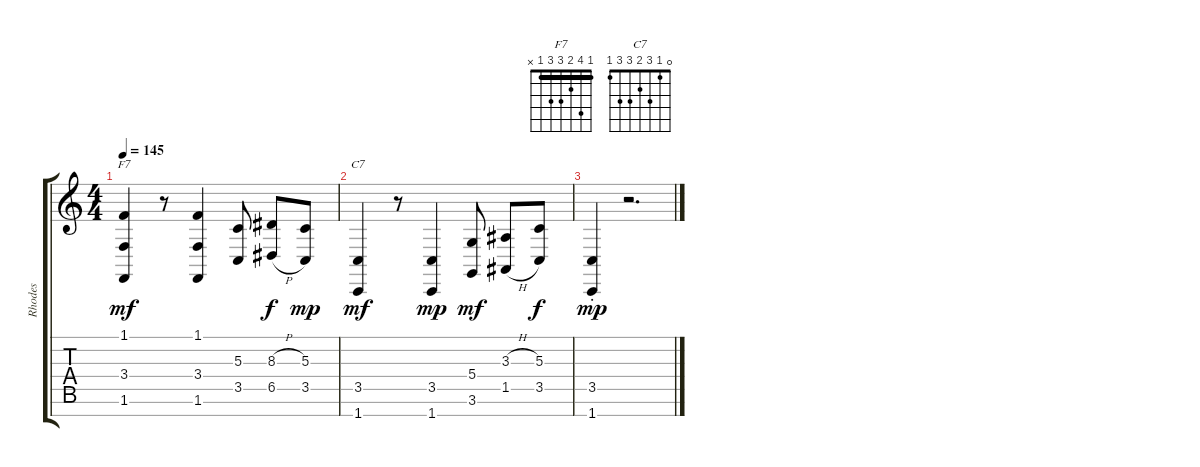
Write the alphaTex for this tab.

\track ("Rhodes" "Rhodes") {instrument electricpiano1}
\staff {score tabs}
\tuning (E4 B3 G3 D3 A2 E2 B1) {hide}
\chord ("F7" 1 4 2 3 3 1 x) {barre 1}
\chord ("C7" 0 1 3 2 3 3 1)
\ts (4 4)
\tempo 145
\clef g2
\ks c
(1.1 3.4 1.6).4{ch "F7" dy mf} r.8 (1.1 3.4 1.6).4 (5.3 3.5).8 (8.3{h} 6.5{h}).8{dy f} (5.3 3.5).8{dy mp} |
(3.5 1.7).4{ch "C7" dy mf} r.8 (3.5 1.7).4{dy mp} (5.4 3.6).8{dy mf} (3.3{h} 1.5{h}).8 (5.3 3.5).8{dy f} |
(3.5{st} 1.7{st}).4{dy mp} r.2{d}
